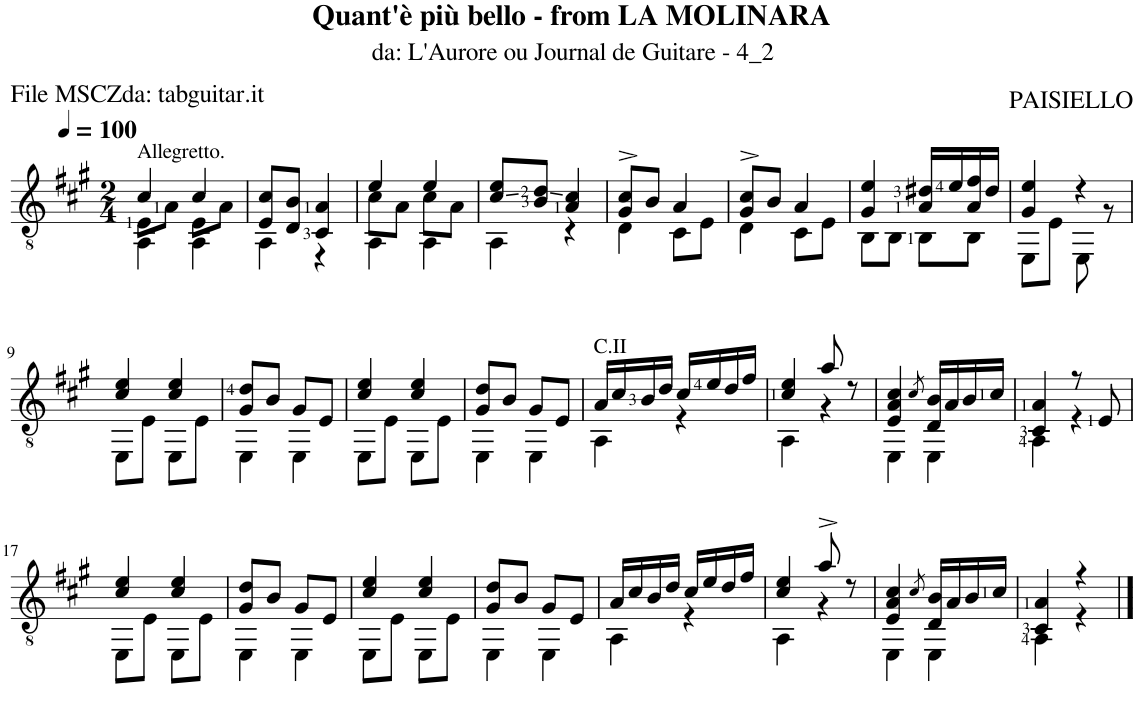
**kern
*part1
*staff1
*I"Guitar
*I'Guit.
*clefGv2
*k[f#c#g#]
*M2/4
*MM100
=1
*^
*	*^
!LO:TX:a:t=Allegretto.	!	!
4c#/	8E\L	4AA\
.	8A\J	.
4c#/	8E\L	4AA\
.	8A\J	.
*	*v	*v
=2	=2
8E/ 8c#/L	4AA\
8D/ 8B/J	.
4C#/ 4A/	4r
=3	=3
*	*^
4e/	8c#\L	4AA\
.	8A\J	.
4e/	8c#\L	4AA\
.	8A\J	.
*	*v	*v
=4	=4
8c#/ 8e/L	4AA\
8B/ 8d/J	.
4A/ 4c#/	4r
=5	=5
8G#/^ 8c#/^L	4D\
8B/J	.
4A/	8C#\L
.	8E\J
=6	=6
8G#/^ 8c#/^L	4D\
8B/J	.
4A/	8C#\L
.	8E\J
=7	=7
4G#/ 4e/	8BB\L
.	8BB\J
16A/ 16d#X/LL	8BB\L
16e/	.
16A/ 16f#/	8BB\J
16d#/JJ	.
=8	=8
4G#/ 4e/	8EE\L
.	8E\J
4r	8EE\
.	8r
!!LO:LB:g=z	!!
=9	=9
4c#/ 4e/	8EE\L
.	8E\J
4c#/ 4e/	8EE\L
.	8E\J
=10	=10
8G#/ 8d/L	4EE\
8B/J	.
8G#/L	4EE\
8E/J	.
=11	=11
4c#/ 4e/	8EE\L
.	8E\J
4c#/ 4e/	8EE\L
.	8E\J
=12	=12
8G#/ 8d/L	4EE\
8B/J	.
8G#/L	4EE\
8E/J	.
=13	=13
!LO:TX:a:t=C.II	!
16A/LL	4AA\
16c#/	.
16B/	.
16d/JJ	.
16c#/LL	4r
16e/	.
16d/	.
16f#/JJ	.
=14	=14
4c#/ 4e/	4AA\
8a/	4r
8r	.
=15	=15
4E/ 4A/ 4c#/	4EE\
8qc#/	.
16D/ 16B/LL	4EE\
16A/	.
16B/	.
16c#/JJ	.
=16	=16
4C#/ 4A/	4AA\
8r	4r
8E/	.
!!LO:LB:g=z	!!
=17	=17
4c#/ 4e/	8EE\L
.	8E\J
4c#/ 4e/	8EE\L
.	8E\J
=18	=18
8G#/ 8d/L	4EE\
8B/J	.
8G#/L	4EE\
8E/J	.
=19	=19
4c#/ 4e/	8EE\L
.	8E\J
4c#/ 4e/	8EE\L
.	8E\J
=20	=20
8G#/ 8d/L	4EE\
8B/J	.
8G#/L	4EE\
8E/J	.
=21	=21
16A/LL	4AA\
16c#/	.
16B/	.
16d/JJ	.
16c#/LL	4r
16e/	.
16d/	.
16f#/JJ	.
=22	=22
4c#/ 4e/	4AA\
8a^/	4r
8r	.
=23	=23
4E/ 4A/ 4c#/	4EE\
8qc#/	.
16D/ 16B/LL	4EE\
16A/	.
16B/	.
16c#/JJ	.
=24	=24
4C#/ 4A/	4AA\
4r	4r
*v	*v
==
*-
